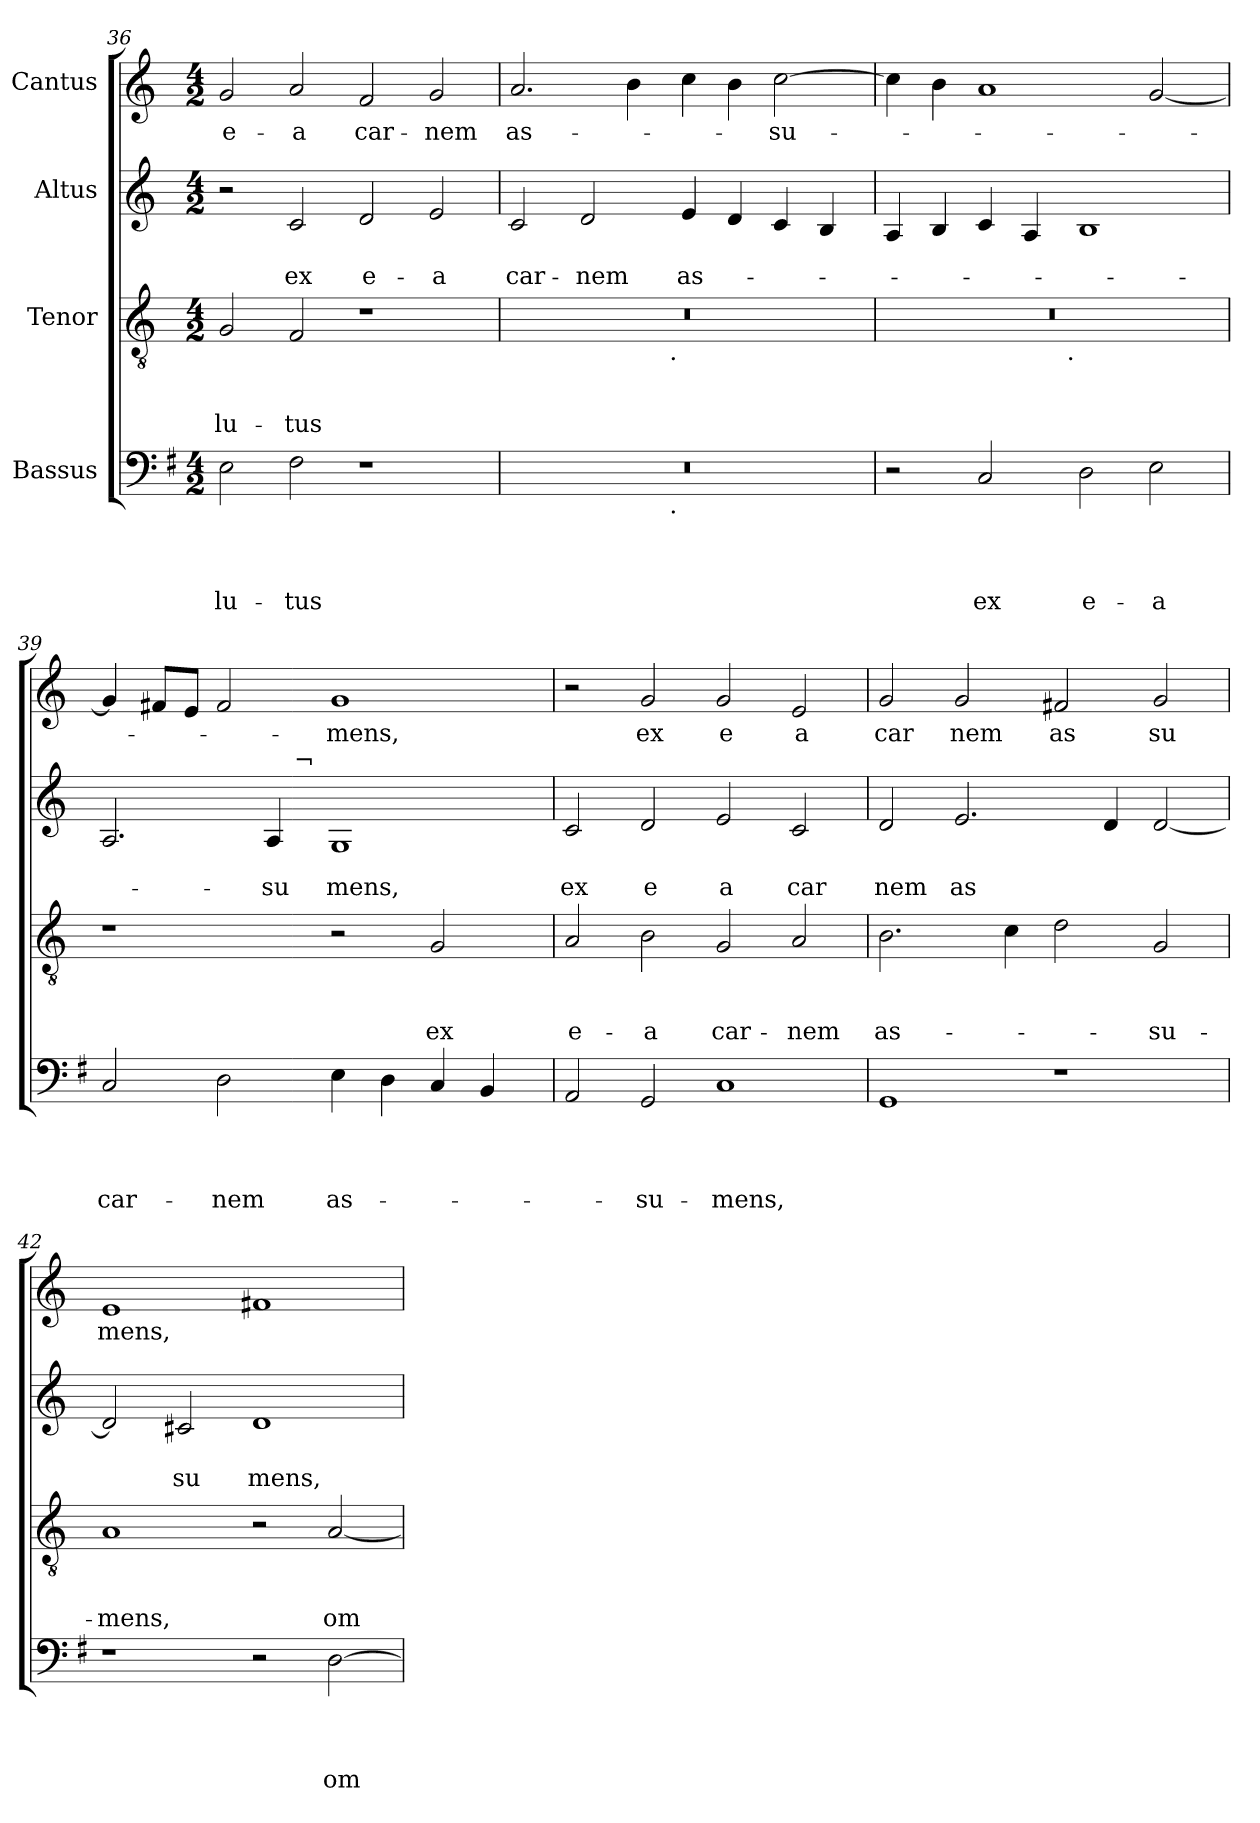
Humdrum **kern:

**kern	**text	**text	**text	**text	**kern	**text	**text	**text	**kern	**text	**text	**kern	**text
*part4	*part4	*part4	*part4	*part4	*part3	*part3	*part3	*part3	*part2	*part2	*part2	*part1	*part1
*staff4	*staff4	*staff4	*staff4	*staff4	*staff3	*staff3	*staff3	*staff3	*staff2	*staff2	*staff2	*staff1	*staff1
*I"Bassus	*	*	*	*	*I"Tenor	*	*	*	*I"Altus	*	*	*I"Cantus	*
*clefF4	*	*	*	*	*clefGv2	*	*	*	*clefG2	*	*	*clefG2	*
*ITrd-3c-5	*	*	*	*	*	*	*	*	*	*	*	*	*
*k[]	*	*	*	*	*k[]	*	*	*	*k[]	*	*	*k[]	*
*C:	*	*	*	*	*C:	*	*	*	*C:	*	*	*C:	*
*M4/2	*	*	*	*	*M4/2	*	*	*	*M4/2	*	*	*M4/2	*
=36	=36	=36	=36	=36	=36	=36	=36	=36	=36	=36	=36	=36	=36
!	!	!	!	!LO:LY:b	!	!	!	!LO:LY:b	!	!	!	!	!LO:LY:b
2A\	.	.	.	-lu-	2G/	.	.	-lu-	2r	.	.	2g/	e-
!	!	!	!	!LO:LY:b	!	!	!	!LO:LY:b	!	!	!LO:LY:b	!	!LO:LY:b
2B\	.	.	.	-tus	2F/	.	.	-tus	2c/	.	ex	2a/	-a
!	!	!	!	!	!	!	!	!	!	!	!LO:LY:b	!	!LO:LY:b
1r	.	.	.	.	1r	.	.	.	2d/	.	e-	2f/	car-
!	!	!	!	!	!	!	!	!	!	!	!LO:LY:b	!	!LO:LY:b
.	.	.	.	.	.	.	.	.	2e/	.	-a	2g/	-nem
=37	=37	=37	=37	=37	=37	=37	=37	=37	=37	=37	=37	=37	=37
!	!	!	!	!	!	!	!	!	!	!	!LO:LY:b	!	!LO:LY:b
*^	*	*	*	*	*^	*	*	*	*	*	*	*	*
0r	2ryy	.	.	.	.	0r	2ryy	.	.	.	2c/	.	car-	2.a/	as-
!	!	!	!	!	!	!	!	!	!	!	!	!	!LO:LY:b	!	!
.	4...ryy	.	.	.	.	.	4...ryy	.	.	.	2d/	.	-nem	.	.
.	.	.	.	.	.	.	.	.	.	.	.	.	.	4b\	.
!	!	!	!	!	!	!	!LO:TX:b:t=.	!	!	!	!	!	!	!	!
!	!LO:TX:b:t=.	!	!	!	!	!	!	!	!	!	!	!	!	!	!
.	1ryy	.	.	.	.	.	1ryy	.	.	.	.	.	.	.	.
!	!	!	!	!	!	!	!	!	!	!	!	!	!LO:LY:b	!	!
.	.	.	.	.	.	.	.	.	.	.	4e/	.	as-	4cc\	.
.	.	.	.	.	.	.	.	.	.	.	4d/	.	.	4b\	.
!	!	!	!	!	!	!	!	!	!	!	!	!	!	!	!LO:LY:b
.	.	.	.	.	.	.	.	.	.	.	4c/	.	.	[>2cc\	-su-
.	.	.	.	.	.	.	.	.	.	.	4B/	.	.	.	.
.	32ryy	.	.	.	.	.	32ryy	.	.	.	.	.	.	.	.
*v	*v	*	*	*	*	*	*	*	*	*	*	*	*	*	*
=38	=38	=38	=38	=38	=38	=38	=38	=38	=38	=38	=38	=38	=38	=38
2r	.	.	.	.	0r	2ryy	.	.	.	4A/	.	.	4cc\]	.
.	.	.	.	.	.	.	.	.	.	4B/	.	.	4b\	.
!	!	!	!	!LO:LY:b	!	!	!	!	!	!	!	!	!	!
2F/	.	.	.	ex	.	4...ryy	.	.	.	4c/	.	.	1a	.
.	.	.	.	.	.	.	.	.	.	4A/	.	.	.	.
!	!	!	!	!	!	!LO:TX:b:t=.	!	!	!	!	!	!	!	!
.	.	.	.	.	.	1ryy	.	.	.	.	.	.	.	.
!	!	!	!	!LO:LY:b	!	!	!	!	!	!	!	!	!	!
2G\	.	.	.	e-	.	.	.	.	.	1B	.	.	.	.
!	!	!	!	!LO:LY:b	!	!	!	!	!	!	!	!	!	!
2A\	.	.	.	-a	.	.	.	.	.	.	.	.	[<2g</	.
.	.	.	.	.	.	32ryy	.	.	.	.	.	.	.	.
!!LO:PB:g=z
=39	=39	=39	=39	=39	=39	=39	=39	=39	=39	=39	=39	=39	=39	=39
!	!	!	!	!	!	!	!	!	!	!LO:TX:a:t=¬	!	!	!	!
!	!	!	!	!LO:LY:b	!	!	!	!	!	!	!	!	!	!
*	*	*	*	*	*v	*v	*	*	*	*^	*	*	*	*
2F/	.	.	.	car-	1r	.	.	.	2.A/	2ryy	.	.	4g/]	.
.	.	.	.	.	.	.	.	.	.	.	.	.	8f#X/L	.
.	.	.	.	.	.	.	.	.	.	.	.	.	8e/J	.
!	!	!	!	!LO:LY:b	!	!	!	!	!	!	!	!	!	!
2G\	.	.	.	-nem	.	.	.	.	.	4ryy	.	.	2f#/	.
!	!	!	!	!	!	!	!	!	!	!	!	!LO:LY:b	!	!
.	.	.	.	.	.	.	.	.	4A/	16.ryy	.	-su	.	.
!	!	!	!	!	!	!	!	!	!	!LO:TX:a:t=¬	!	!	!	!
.	.	.	.	.	.	.	.	.	.	1ryy	.	.	.	.
!	!	!	!	!LO:LY:b	!	!	!	!	!	!	!	!LO:LY:b	!	!LO:LY:b
4A\	.	.	.	as-	2r	.	.	.	1G	.	.	mens,	1g	-mens,
4G\	.	.	.	.	.	.	.	.	.	.	.	.	.	.
!	!	!	!	!	!	!	!	!LO:LY:b	!	!	!	!	!	!
4F/	.	.	.	.	2G/	.	.	ex	.	.	.	.	.	.
4E/	.	.	.	.	.	.	.	.	.	.	.	.	.	.
.	.	.	.	.	.	.	.	.	.	8ryy	.	.	.	.
.	.	.	.	.	.	.	.	.	.	32ryy	.	.	.	.
=40	=40	=40	=40	=40	=40	=40	=40	=40	=40	=40	=40	=40	=40	=40
!	!	!	!	!	!	!	!	!LO:LY:b	!	!	!	!LO:LY:b	!	!
*	*	*	*	*	*	*	*	*	*v	*v	*	*	*	*
2D/	.	.	.	.	2A/	.	.	e-	2c/	.	ex	2r	.
!	!	!	!	!LO:LY:b	!	!	!	!LO:LY:b	!	!	!LO:LY:b	!	!LO:LY:b
2C/	.	.	.	-su-	2B\	.	.	-a	2d/	.	e	2g/	ex
!	!	!	!	!LO:LY:b	!	!	!	!LO:LY:b	!	!	!LO:LY:b	!	!LO:LY:b
1F	.	.	.	-mens,	2G/	.	.	car-	2e/	.	a	2g/	e
!	!	!	!	!	!	!	!	!LO:LY:b	!	!	!LO:LY:b	!	!LO:LY:b
.	.	.	.	.	2A/	.	.	-nem	2c/	.	car	2e/	a
=41	=41	=41	=41	=41	=41	=41	=41	=41	=41	=41	=41	=41	=41
!	!	!	!	!	!	!	!	!LO:LY:b	!	!	!LO:LY:b	!	!LO:LY:b
1C	.	.	.	.	2.B\	.	.	as-	2d/	.	nem	2g/	car
!	!	!	!	!	!	!	!	!	!	!	!LO:LY:b	!	!LO:LY:b
.	.	.	.	.	.	.	.	.	2.e/	.	as	2g/	nem
.	.	.	.	.	4c\	.	.	.	.	.	.	.	.
!	!	!	!	!	!	!	!	!	!	!	!	!	!LO:LY:b
1r	.	.	.	.	2d\	.	.	.	.	.	.	2f#X/	as
.	.	.	.	.	.	.	.	.	4d/	.	.	.	.
!	!	!	!	!	!	!	!	!LO:LY:b	!	!	!	!	!LO:LY:b
.	.	.	.	.	2G/	.	.	-su-	[<2d/	.	.	2g/	su
=42	=42	=42	=42	=42	=42	=42	=42	=42	=42	=42	=42	=42	=42
!	!	!	!	!	!	!	!	!LO:LY:b	!	!	!	!	!LO:LY:b
1r	.	.	.	.	1A	.	.	-mens,	2d/]	.	.	1e	mens,
!	!	!	!	!	!	!	!	!	!	!	!LO:LY:b	!	!
.	.	.	.	.	.	.	.	.	2c#X/	.	su	.	.
!	!	!	!	!	!	!	!	!	!	!	!LO:LY:b	!	!
2r	.	.	.	.	2r	.	.	.	1d	.	mens,	1f#X	.
!	!	!	!	!LO:LY:b	!	!	!	!LO:LY:b	!	!	!	!	!
[>2G\	.	.	.	om-	[<2A/	.	.	om-	.	.	.	.	.
=	=	=	=	=	=	=	=	=	=	=	=	=	=
*-	*-	*-	*-	*-	*-	*-	*-	*-	*-	*-	*-	*-	*-
